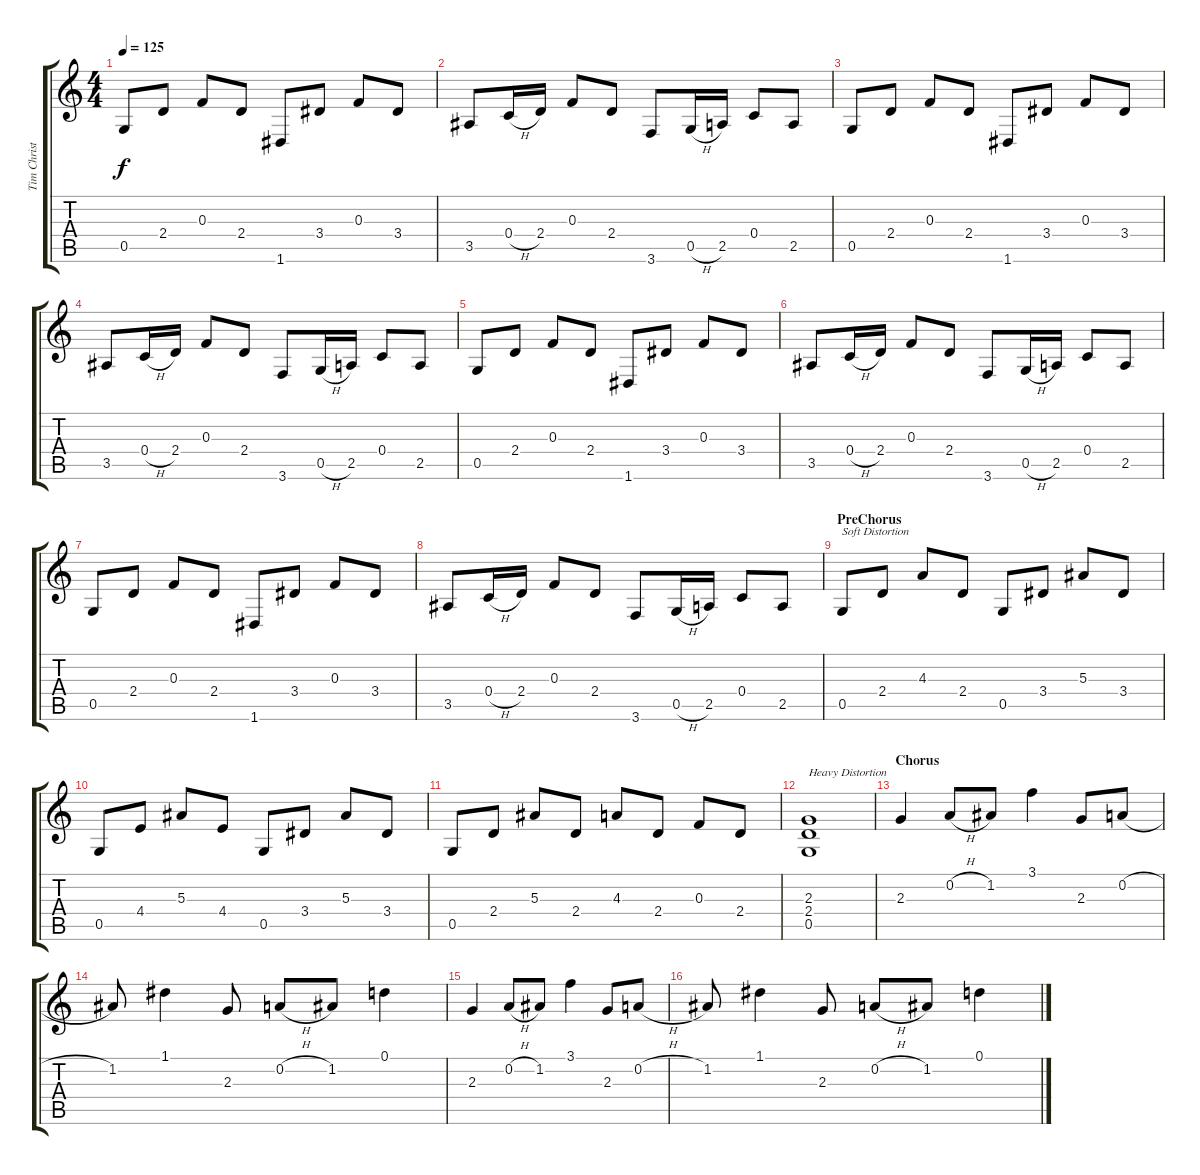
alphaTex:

\track ("Tim Christensen - Guitar I" "Tim Christ") {instrument electricguitarjazz}
\staff {score tabs}
\tuning (D4 A3 F3 C3 G2 D2) {hide}
\ts (4 4)
\tempo 125
\clef g2
\ks c
0.5.8{dy f} 2.4.8 0.3.8 2.4.8 1.6.8 3.4.8 0.3.8 3.4.8 |
3.5.8 0.4{h}.16 2.4.16 0.3.8 2.4.8 3.6.8 0.5{h}.16 2.5.16 0.4.8 2.5.8 |
0.5.8 2.4.8 0.3.8 2.4.8 1.6.8 3.4.8 0.3.8 3.4.8 |
3.5.8 0.4{h}.16 2.4.16 0.3.8 2.4.8 3.6.8 0.5{h}.16 2.5.16 0.4.8 2.5.8 |
0.5.8 2.4.8 0.3.8 2.4.8 1.6.8 3.4.8 0.3.8 3.4.8 |
3.5.8 0.4{h}.16 2.4.16 0.3.8 2.4.8 3.6.8 0.5{h}.16 2.5.16 0.4.8 2.5.8 |
0.5.8 2.4.8 0.3.8 2.4.8 1.6.8 3.4.8 0.3.8 3.4.8 |
3.5.8 0.4{h}.16 2.4.16 0.3.8 2.4.8 3.6.8 0.5{h}.16 2.5.16 0.4.8 2.5.8 |
\section ("" "PreChorus")
0.5.8{txt "Soft Distortion" volume 10 instrument distortionguitar} 2.4.8{volume 15} 4.3.8 2.4.8 0.5.8 3.4.8 5.3.8 3.4.8 |
0.5.8 4.4.8 5.3.8 4.4.8 0.5.8 3.4.8 5.3.8 3.4.8 |
0.5.8 2.4.8 5.3.8 2.4.8 4.3.8 2.4.8 0.3.8 2.4.8 |
(2.3 2.4 0.5).1{txt "Heavy Distortion"} |
\section ("" "Chorus")
2.3.4 0.2{h}.8 1.2.8 3.1.4 2.3.8 0.2{h}.8 |
1.2.8 1.1.4 2.3.8 0.2{h}.8 1.2.8 0.1.4 |
2.3.4 0.2{h}.8 1.2.8 3.1.4 2.3.8 0.2{h}.8 |
1.2.8 1.1.4 2.3.8 0.2{h}.8 1.2.8 0.1.4
